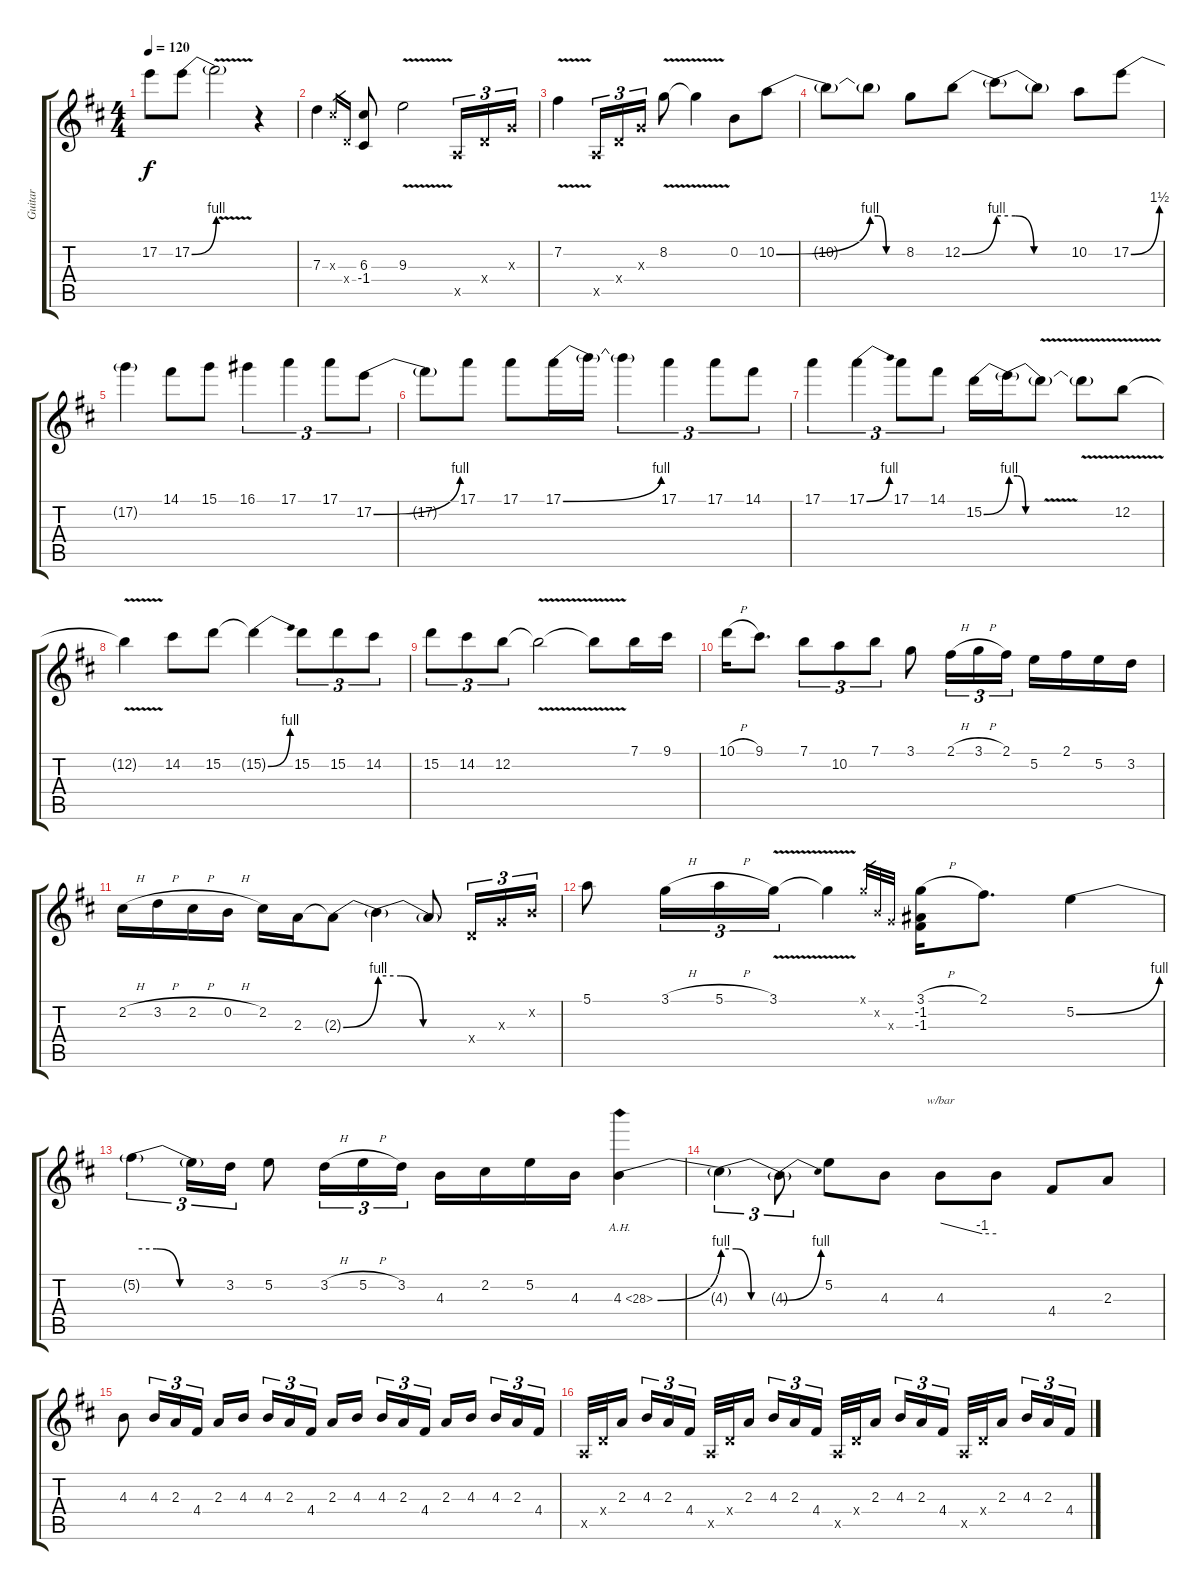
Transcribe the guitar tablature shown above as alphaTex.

\track ("Guitar" "Guitar") {instrument distortionguitar}
\staff {score tabs}
\tuning (E4 B3 G3 D3 A2 E2) {hide}
\ts (4 4)
\tempo 120
\clef g2
\ks d
17.2.8{dy f} 17.2{be (bend 0 0 60 4)}.8 17.2{v t}.2 r.4 |
7.3.4 6.3{x}.16{gr} 0.4{x}.16{gr} (6.3 -1.4).8 9.3{v}.2 0.5{x}.16{tu (3 2)} 0.4{x}.16{tu (3 2)} 0.3{x}.16{tu (3 2)} |
7.2{v}.4 0.5{x}.16{tu (3 2)} 0.4{x}.16{tu (3 2)} 0.3{x}.16{tu (3 2)} 8.2{v}.8 8.2{t}.4 0.2.8 10.2{be (bend 0 0 60 4)}.8 |
10.2{t}.8 10.2{be (custom 0 4 15 4 30 0 60 0) t}.8 8.2.8 12.2{be (bend 0 0 60 4)}.8 12.2{be (custom 0 4 15 4 30 0 60 0) t}.8 12.2{t}.8 10.2.8 17.2{be (bend 0 0 60 6)}.8 |
17.2{t}.4 14.1.8 15.1.8 16.1.4{tu (3 2)} 17.1.4{tu (3 2)} 17.1.8{tu (3 2)} 17.2{be (bend 0 0 60 4)}.8{tu (3 2)} |
17.2{t}.8 17.1.8 17.1.8 17.1{be (bend 0 0 60 4)}.16 17.1{t}.16 17.1{t}.4{tu (3 2)} 17.1.4{tu (3 2)} 17.1.8{tu (3 2)} 14.1.8{tu (3 2)} |
17.1.4{tu (3 2)} 17.1{be (bend 0 0 60 4)}.4{tu (3 2)} 17.1.8{tu (3 2)} 14.1.8{tu (3 2)} 15.2{be (bend 0 0 60 4)}.16 15.2{be (custom 0 4 15 4 30 0 60 0) t}.16 15.2{v t}.8 15.2{t}.8 12.2{v}.8 |
12.2{t}.4 14.2.8 15.2.8 15.2{be (bend 0 0 60 4) t}.4 15.2.8{tu (3 2)} 15.2.8{tu (3 2)} 14.2.8{tu (3 2)} |
15.2.8{tu (3 2)} 14.2.8{tu (3 2)} 12.2.8{tu (3 2)} 12.2{v t}.2 12.2{t}.8 7.1.16 9.1.16 |
10.1{h}.16 9.1.8{d} 7.1.8{tu (3 2)} 10.2.8{tu (3 2)} 7.1.8{tu (3 2)} 3.1.8 2.1{h}.16{tu (3 2)} 3.1{h}.16{tu (3 2)} 2.1.16{tu (3 2)} 5.2.16 2.1.16 5.2.16 3.2.16 |
2.2{h}.16 3.2{h}.16 2.2{h}.16 0.2{h}.16 2.2.16 2.3.16 2.3{be (bend 0 0 60 4) t}.8 2.3{be (custom 0 4 15 4 30 0 60 0) t}.4 2.3{t}.8 0.4{x}.16{tu (3 2)} 0.3{x}.16{tu (3 2)} 0.2{x}.16{tu (3 2)} |
5.1.8 3.1{h}.16{tu (3 2)} 5.1{h}.16{tu (3 2)} 3.1{v}.16{tu (3 2)} 3.1{t}.4 3.1{x}.32{gr} 0.2{x}.32{gr} 0.3{x}.32{gr} (3.1{h} -1.2 -1.3).16 2.1.8{d} 5.2{be (bend 0 0 60 4)}.4 |
5.2{be (custom 0 4 15 4 30 0 60 0) t}.4{tu (3 2)} 5.2{t}.16{tu (3 2)} 3.2.16{tu (3 2)} 5.2.8 3.2{h}.16{tu (3 2)} 5.2{h}.16{tu (3 2)} 3.2.16{tu (3 2)} 4.3.16 2.2.16 5.2.16 4.3.16 4.3{be (bend 0 0 60 4) ah 24}.4 |
4.3{be (custom 0 4 15 4 30 0 60 0) t}.4{tu (3 2)} 4.3{be (bend 0 0 60 4) t}.8{tu (3 2)} 5.2.8 4.3.8 4.3.8{tbe (custom default 0 0 45 -4 60 -4)} 4.3{t}.8 4.4.8 2.3.8 |
4.3.8 4.3.16{tu (3 2)} 2.3.16{tu (3 2)} 4.4.16{tu (3 2)} 2.3.16 4.3.16{beam splitsecondary} 4.3.16{tu (3 2)} 2.3.16{tu (3 2)} 4.4.16{tu (3 2)} 2.3.16 4.3.16{beam splitsecondary} 4.3.16{tu (3 2)} 2.3.16{tu (3 2)} 4.4.16{tu (3 2)} 2.3.16 4.3.16{beam splitsecondary} 4.3.16{tu (3 2)} 2.3.16{tu (3 2)} 4.4.16{tu (3 2)} |
0.5{x}.32 0.4{x}.32 2.3.16{beam splitsecondary} 4.3.16{tu (3 2)} 2.3.16{tu (3 2)} 4.4.16{tu (3 2)} 0.5{x}.32 0.4{x}.32 2.3.16{beam splitsecondary} 4.3.16{tu (3 2)} 2.3.16{tu (3 2)} 4.4.16{tu (3 2)} 0.5{x}.32 0.4{x}.32 2.3.16{beam splitsecondary} 4.3.16{tu (3 2)} 2.3.16{tu (3 2)} 4.4.16{tu (3 2)} 0.5{x}.32 0.4{x}.32 2.3.16{beam splitsecondary} 4.3.16{tu (3 2)} 2.3.16{tu (3 2)} 4.4.16{tu (3 2)}
